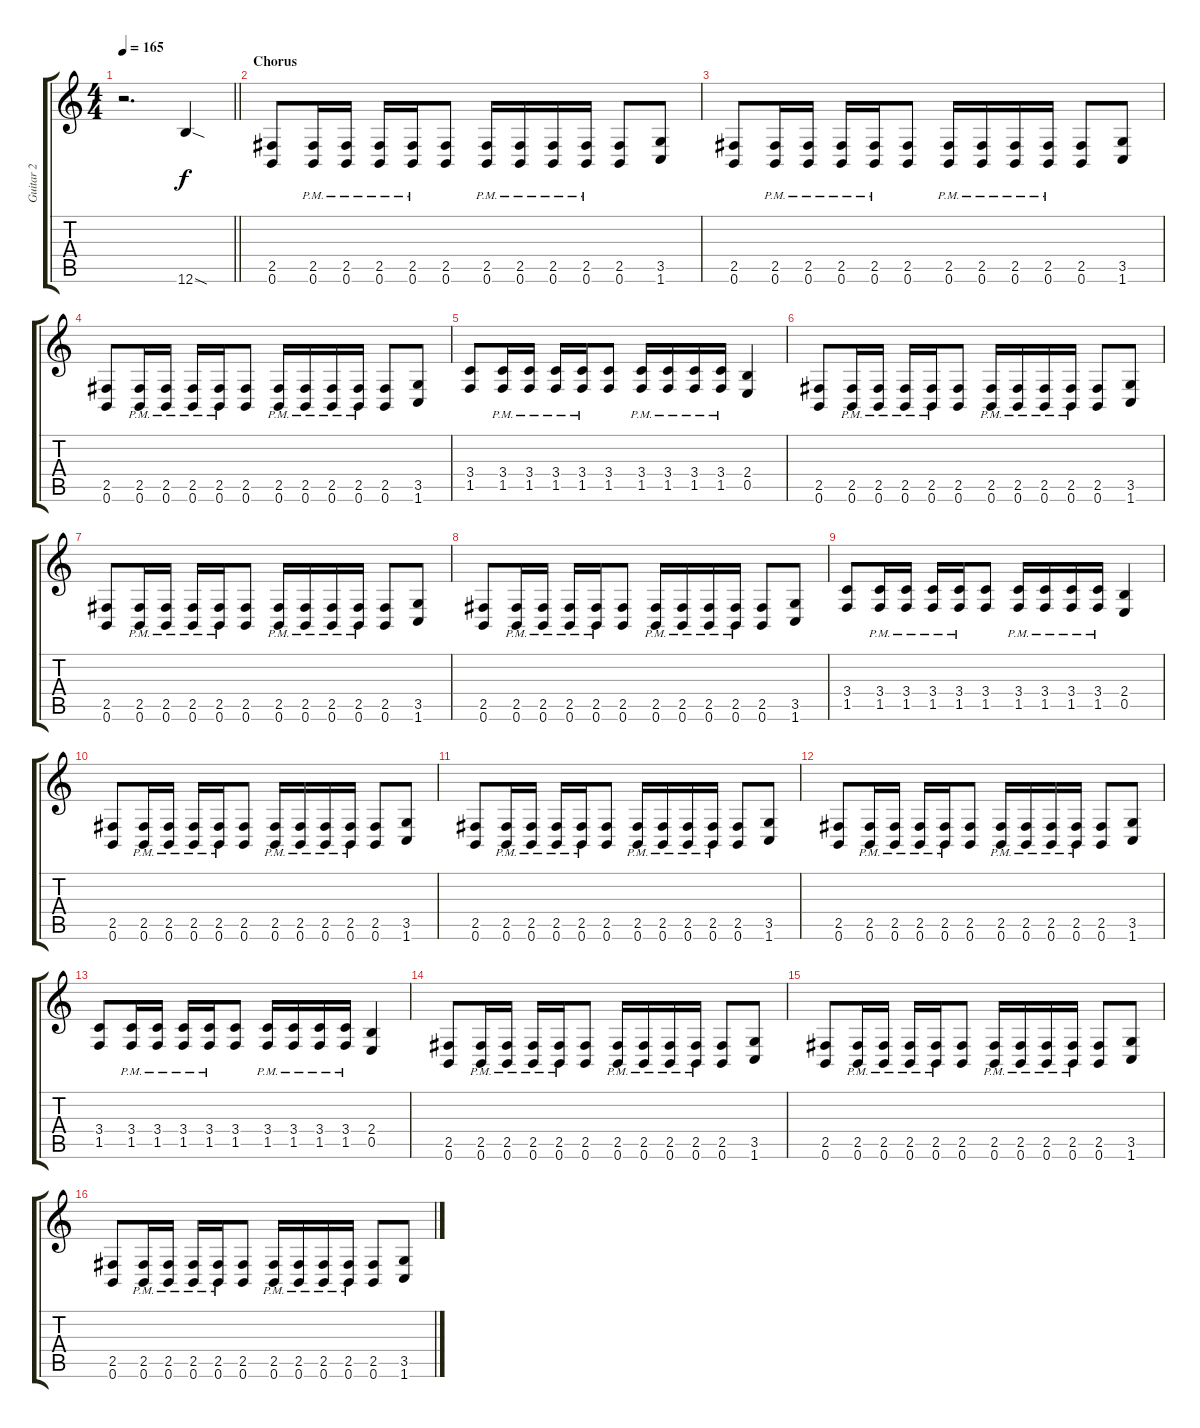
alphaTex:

\track ("Guitar 2" "Guitar 2") {instrument overdrivenguitar}
\staff {score tabs}
\tuning (B3 G3 D3 A2 E2 B1) {hide}
\ts (4 4)
\tempo 165
\clef g2
\barLineRight lightlight
\ks c
r.2{d dy f} 12.6{sod}.4 |
\section ("" "Chorus")
(2.5 0.6).8 (2.5{pm} 0.6{pm}).16 (2.5{pm} 0.6{pm}).16 (2.5{pm} 0.6{pm}).16 (2.5{pm} 0.6{pm}).16 (2.5 0.6).8 (2.5{pm} 0.6{pm}).16 (2.5{pm} 0.6{pm}).16 (2.5{pm} 0.6{pm}).16 (2.5{pm} 0.6{pm}).16 (2.5 0.6).8 (3.5 1.6).8 |
(2.5 0.6).8 (2.5{pm} 0.6{pm}).16 (2.5{pm} 0.6{pm}).16 (2.5{pm} 0.6{pm}).16 (2.5{pm} 0.6{pm}).16 (2.5 0.6).8 (2.5{pm} 0.6{pm}).16 (2.5{pm} 0.6{pm}).16 (2.5{pm} 0.6{pm}).16 (2.5{pm} 0.6{pm}).16 (2.5 0.6).8 (3.5 1.6).8 |
(2.5 0.6).8 (2.5{pm} 0.6{pm}).16 (2.5{pm} 0.6{pm}).16 (2.5{pm} 0.6{pm}).16 (2.5{pm} 0.6{pm}).16 (2.5 0.6).8 (2.5{pm} 0.6{pm}).16 (2.5{pm} 0.6{pm}).16 (2.5{pm} 0.6{pm}).16 (2.5{pm} 0.6{pm}).16 (2.5 0.6).8 (3.5 1.6).8 |
(3.4 1.5).8 (3.4{pm} 1.5{pm}).16 (3.4{pm} 1.5{pm}).16 (3.4{pm} 1.5{pm}).16 (3.4{pm} 1.5{pm}).16 (3.4 1.5).8 (3.4{pm} 1.5{pm}).16 (3.4{pm} 1.5{pm}).16 (3.4{pm} 1.5{pm}).16 (3.4{pm} 1.5{pm}).16 (2.4 0.5).4 |
(2.5 0.6).8 (2.5{pm} 0.6{pm}).16 (2.5{pm} 0.6{pm}).16 (2.5{pm} 0.6{pm}).16 (2.5{pm} 0.6{pm}).16 (2.5 0.6).8 (2.5{pm} 0.6{pm}).16 (2.5{pm} 0.6{pm}).16 (2.5{pm} 0.6{pm}).16 (2.5{pm} 0.6{pm}).16 (2.5 0.6).8 (3.5 1.6).8 |
(2.5 0.6).8 (2.5{pm} 0.6{pm}).16 (2.5{pm} 0.6{pm}).16 (2.5{pm} 0.6{pm}).16 (2.5{pm} 0.6{pm}).16 (2.5 0.6).8 (2.5{pm} 0.6{pm}).16 (2.5{pm} 0.6{pm}).16 (2.5{pm} 0.6{pm}).16 (2.5{pm} 0.6{pm}).16 (2.5 0.6).8 (3.5 1.6).8 |
(2.5 0.6).8 (2.5{pm} 0.6{pm}).16 (2.5{pm} 0.6{pm}).16 (2.5{pm} 0.6{pm}).16 (2.5{pm} 0.6{pm}).16 (2.5 0.6).8 (2.5{pm} 0.6{pm}).16 (2.5{pm} 0.6{pm}).16 (2.5{pm} 0.6{pm}).16 (2.5{pm} 0.6{pm}).16 (2.5 0.6).8 (3.5 1.6).8 |
(3.4 1.5).8 (3.4{pm} 1.5{pm}).16 (3.4{pm} 1.5{pm}).16 (3.4{pm} 1.5{pm}).16 (3.4{pm} 1.5{pm}).16 (3.4 1.5).8 (3.4{pm} 1.5{pm}).16 (3.4{pm} 1.5{pm}).16 (3.4{pm} 1.5{pm}).16 (3.4{pm} 1.5{pm}).16 (2.4 0.5).4 |
(2.5 0.6).8 (2.5{pm} 0.6{pm}).16 (2.5{pm} 0.6{pm}).16 (2.5{pm} 0.6{pm}).16 (2.5{pm} 0.6{pm}).16 (2.5 0.6).8 (2.5{pm} 0.6{pm}).16 (2.5{pm} 0.6{pm}).16 (2.5{pm} 0.6{pm}).16 (2.5{pm} 0.6{pm}).16 (2.5 0.6).8 (3.5 1.6).8 |
(2.5 0.6).8 (2.5{pm} 0.6{pm}).16 (2.5{pm} 0.6{pm}).16 (2.5{pm} 0.6{pm}).16 (2.5{pm} 0.6{pm}).16 (2.5 0.6).8 (2.5{pm} 0.6{pm}).16 (2.5{pm} 0.6{pm}).16 (2.5{pm} 0.6{pm}).16 (2.5{pm} 0.6{pm}).16 (2.5 0.6).8 (3.5 1.6).8 |
(2.5 0.6).8 (2.5{pm} 0.6{pm}).16 (2.5{pm} 0.6{pm}).16 (2.5{pm} 0.6{pm}).16 (2.5{pm} 0.6{pm}).16 (2.5 0.6).8 (2.5{pm} 0.6{pm}).16 (2.5{pm} 0.6{pm}).16 (2.5{pm} 0.6{pm}).16 (2.5{pm} 0.6{pm}).16 (2.5 0.6).8 (3.5 1.6).8 |
(3.4 1.5).8 (3.4{pm} 1.5{pm}).16 (3.4{pm} 1.5{pm}).16 (3.4{pm} 1.5{pm}).16 (3.4{pm} 1.5{pm}).16 (3.4 1.5).8 (3.4{pm} 1.5{pm}).16 (3.4{pm} 1.5{pm}).16 (3.4{pm} 1.5{pm}).16 (3.4{pm} 1.5{pm}).16 (2.4 0.5).4 |
(2.5 0.6).8 (2.5{pm} 0.6{pm}).16 (2.5{pm} 0.6{pm}).16 (2.5{pm} 0.6{pm}).16 (2.5{pm} 0.6{pm}).16 (2.5 0.6).8 (2.5{pm} 0.6{pm}).16 (2.5{pm} 0.6{pm}).16 (2.5{pm} 0.6{pm}).16 (2.5{pm} 0.6{pm}).16 (2.5 0.6).8 (3.5 1.6).8 |
(2.5 0.6).8 (2.5{pm} 0.6{pm}).16 (2.5{pm} 0.6{pm}).16 (2.5{pm} 0.6{pm}).16 (2.5{pm} 0.6{pm}).16 (2.5 0.6).8 (2.5{pm} 0.6{pm}).16 (2.5{pm} 0.6{pm}).16 (2.5{pm} 0.6{pm}).16 (2.5{pm} 0.6{pm}).16 (2.5 0.6).8 (3.5 1.6).8 |
(2.5 0.6).8 (2.5{pm} 0.6{pm}).16 (2.5{pm} 0.6{pm}).16 (2.5{pm} 0.6{pm}).16 (2.5{pm} 0.6{pm}).16 (2.5 0.6).8 (2.5{pm} 0.6{pm}).16 (2.5{pm} 0.6{pm}).16 (2.5{pm} 0.6{pm}).16 (2.5{pm} 0.6{pm}).16 (2.5 0.6).8 (3.5 1.6).8
